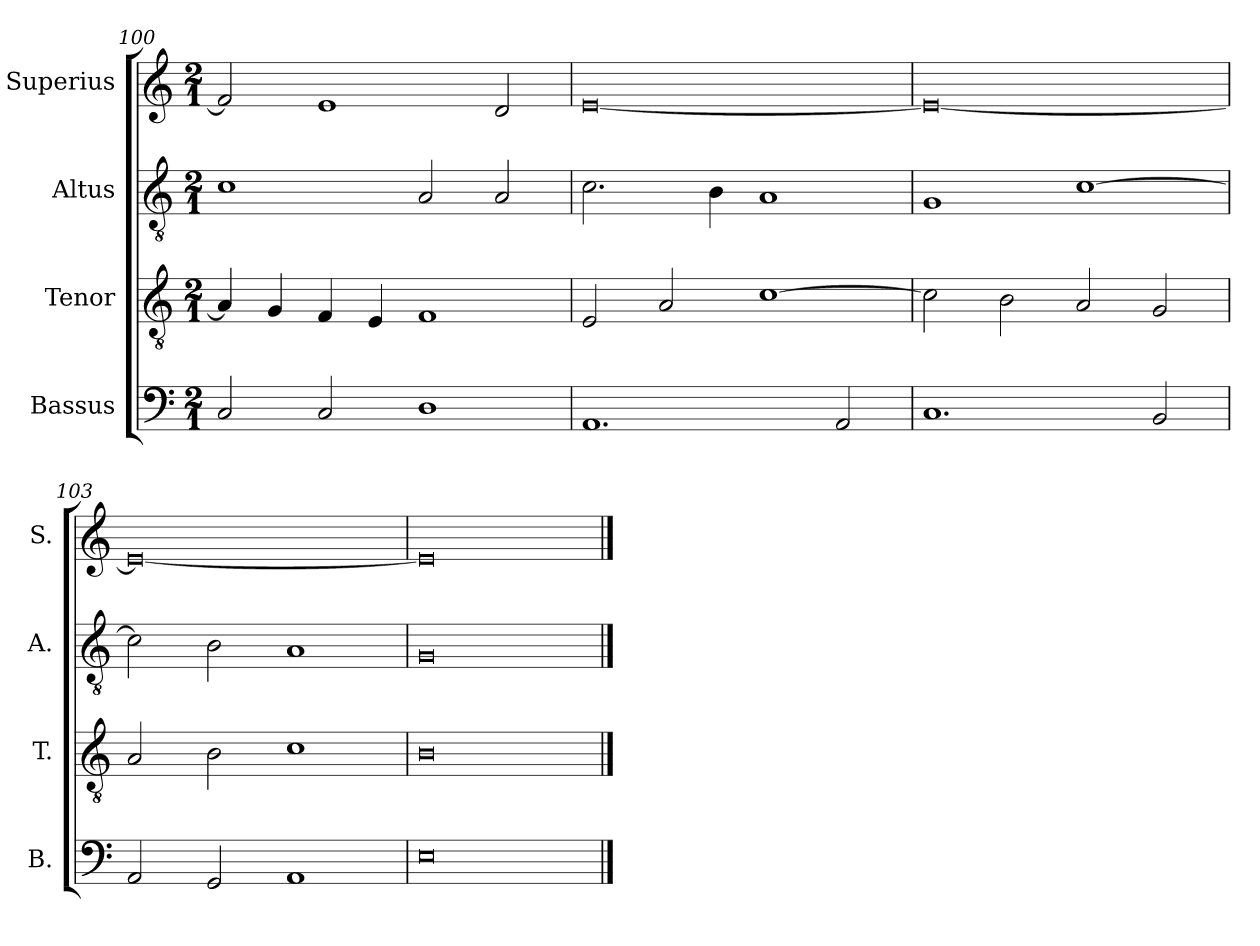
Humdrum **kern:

**kern	**kern	**kern	**kern
*part4	*part3	*part2	*part1
*staff4	*staff3	*staff2	*staff1
*I"Bassus	*I"Tenor	*I"Altus	*I"Superius
*I'B.	*I'T.	*I'A.	*I'S.
*clefF4	*clefGv2	*clefGv2	*clefG2
*k[]	*k[]	*k[]	*k[]
*M2/1	*M2/1	*M2/1	*M2/1
=100	=100	=100	=100
2C/	4A/]	1c	2f/]
.	4G/	.	.
2C/	4F/	.	1e
.	4E/	.	.
1D	1F	2A/	.
.	.	2A/	2d/
=101	=101	=101	=101
1.AA	2E/	2.c\	[0e
.	2A/	.	.
.	.	4B\	.
.	[1c	1A	.
2AA/	.	.	.
=102	=102	=102	=102
1.C	2c\]	1G	0e_
.	2B\	.	.
.	2A/	[1c	.
2BB/	2G/	.	.
=103	=103	=103	=103
2AA/	2A/	2c\]	0e_
2GG/	2B\	2B\	.
1AA	1c	1A	.
=104	=104	=104	=104
0E	0B	0G	0e]
==	==	==	==
*-	*-	*-	*-
